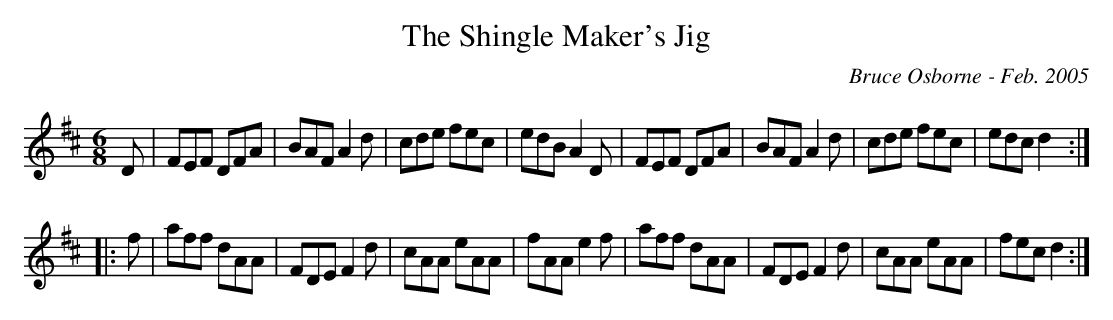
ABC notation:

X:1
T: The Shingle Maker's Jig
C: Bruce Osborne - Feb. 2005
M: 6/8
L: 1/8
K: D
D |\
FEF DFA | BAF A2d | cde fec | edB A2D |\
FEF DFA | BAF A2d | cde fec | edc d2 :|
|: f |\
aff dAA | FDE F2d | cAA eAA | fAA e2f |\
aff dAA | FDE F2d | cAA eAA | fec d2 :|
